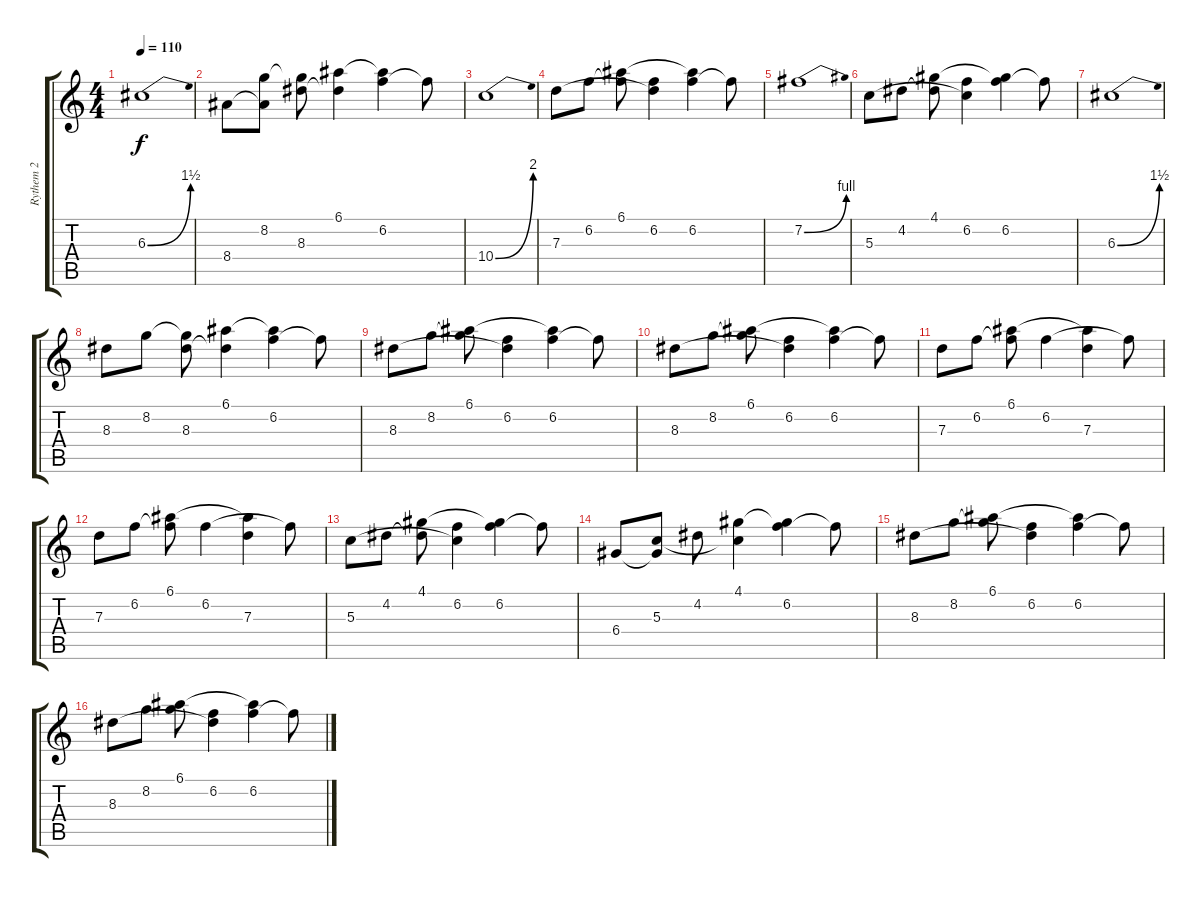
\track ("Rythem 2" "Rythem 2") {instrument electricguitarclean}
\staff {score tabs}
\tuning (E4 B3 G3 D3 A2 E2) {hide}
\ts (4 4)
\tempo 110
\clef g2
\ks c
6.3{be (bend 0 0 60 6)}.1{dy f instrument electricguitarclean} |
8.4.8 (8.2 8.4{t}).8 (8.2{t} 8.3).8 (6.1 8.3{t}).4 (6.1{t} 6.2).4 6.2{t}.8 |
10.4{be (bend 0 0 60 8)}.1 |
7.3.8 6.2.8 (6.1 6.2{t}).8 (6.2 7.3{t}).4 (6.1{t} 6.2).4 6.2{t}.8 |
7.2{be (bend 0 0 60 4)}.1 |
5.3.8 4.2.8 (4.1 4.2{t}).8 (6.2 5.3{t}).4 (4.1{t} 6.2).4 6.2{t}.8 |
6.3{be (bend 0 0 60 6)}.1 |
8.3.8 8.2.8 (8.2{t} 8.3).8 (6.1 8.3{t}).4 (6.1{t} 6.2).4 6.2{t}.8 |
8.3.8 8.2.8 (6.1 8.2{t}).8 (6.2 8.3{t}).4 (6.1{t} 6.2).4 6.2{t}.8 |
8.3.8 8.2.8 (6.1 8.2{t}).8 (6.2 8.3{t}).4 (6.1{t} 6.2).4 6.2{t}.8 |
7.3.8 6.2.8 (6.1 6.2{t}).8 6.2.4 (6.1{t} 7.3).4 6.2{t}.8 |
7.3.8 6.2.8 (6.1 6.2{t}).8 6.2.4 (6.1{t} 7.3).4 6.2{t}.8 |
5.3.8 4.2.8 (4.1 4.2{t}).8 (6.2 5.3{t}).4 (4.1{t} 6.2).4 6.2{t}.8 |
6.4.8 (5.3 6.4{t}).8 4.2.8 (4.1 5.3{t}).4 (4.1{t} 6.2).4 6.2{t}.8 |
8.3.8 8.2.8 (6.1 8.2{t}).8 (6.2 8.3{t}).4 (6.1{t} 6.2).4 6.2{t}.8 |
8.3.8 8.2.8 (6.1 8.2{t}).8 (6.2 8.3{t}).4 (6.1{t} 6.2).4 6.2{t}.8
